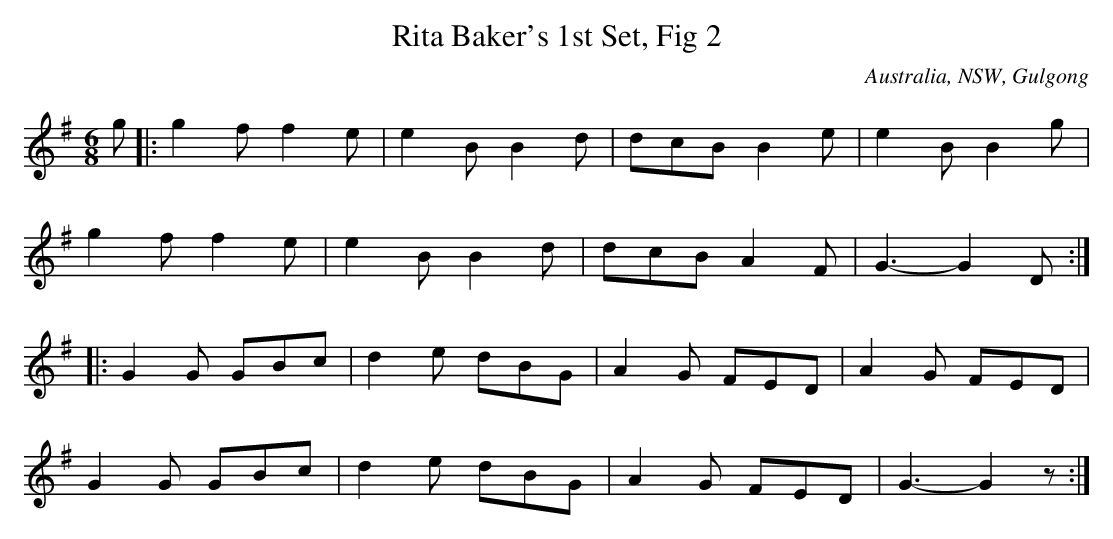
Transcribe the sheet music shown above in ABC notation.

X:1
T:Rita Baker's 1st Set, Fig 2
O:Australia, NSW, Gulgong
M:6/8
L:1/8
K:G
g|:g2ff2e|e2BB2d|dcBB2e|e2BB2g|
g2ff2e|e2BB2d|dcBA2F|G3-G2D:|
|:G2G GBc|d2e dBG|A2G FED|A2G FED|
G2G GBc|d2e dBG|A2G FED|G3-G2z:|
